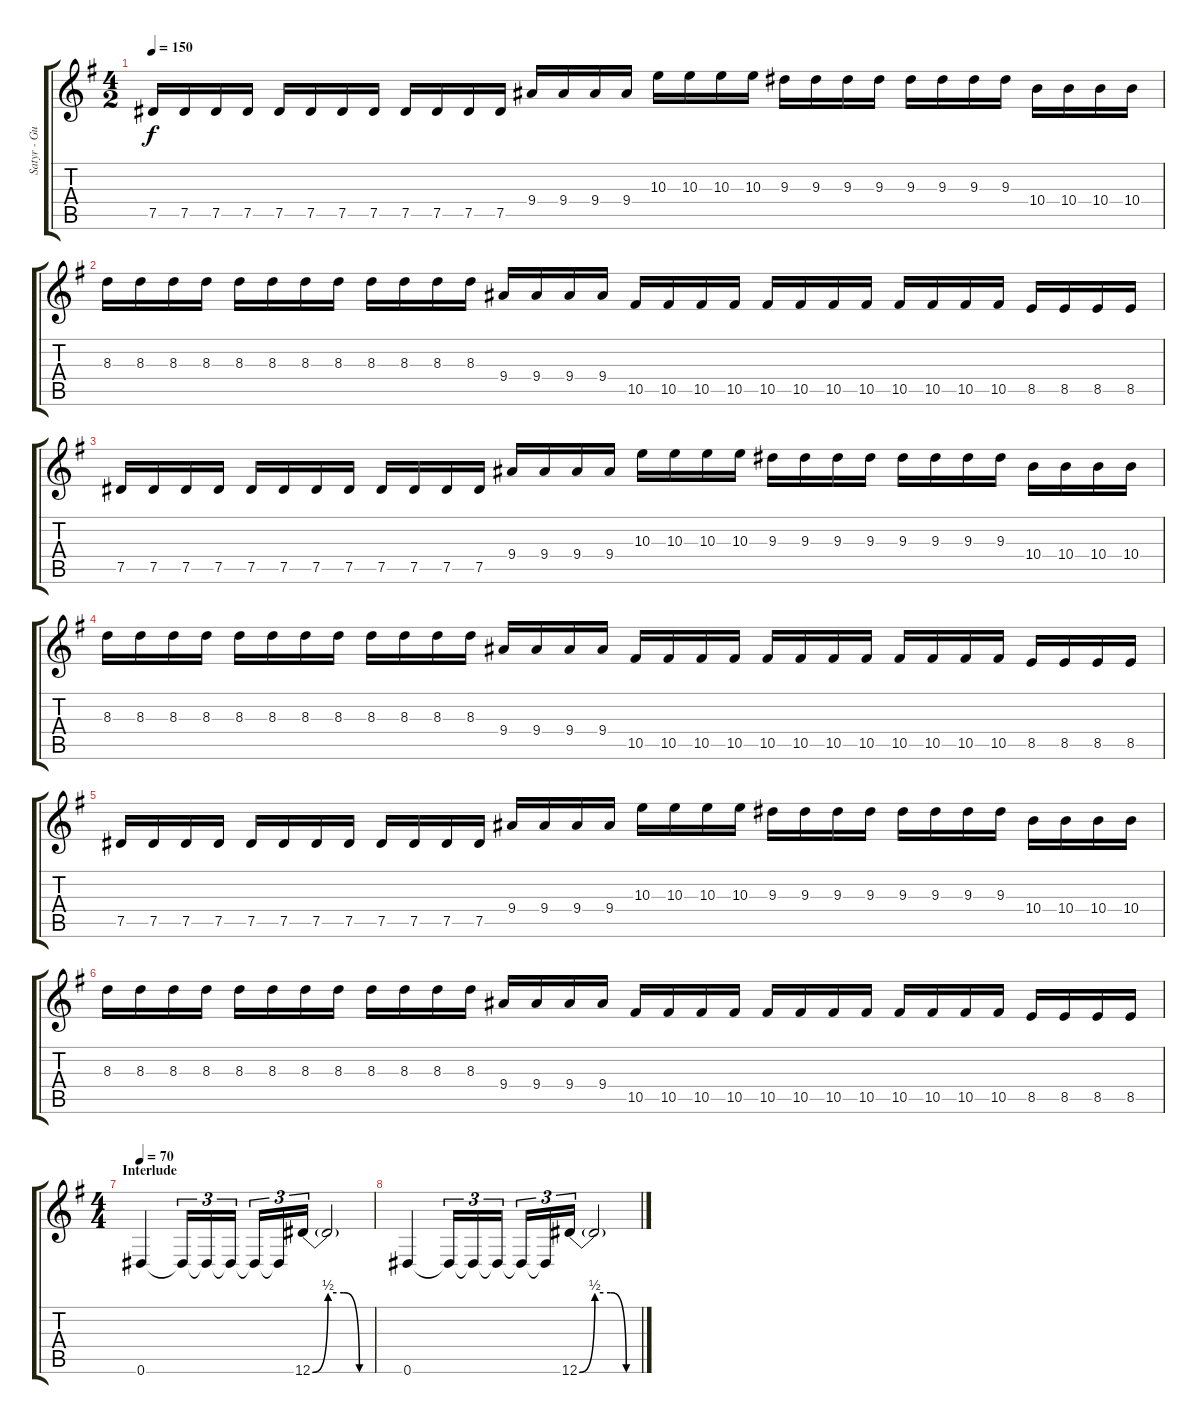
\track ("Satyr - Guitar I" "Satyr - Gu") {instrument distortionguitar}
\staff {score tabs}
\tuning (Eb4 Bb3 Gb3 Db3 Ab2 Eb2) {hide}
\ts (4 2)
\tempo 150
\clef g2
\ks eminor
7.5.16{dy f} 7.5.16 7.5.16 7.5.16 7.5.16 7.5.16 7.5.16 7.5.16 7.5.16 7.5.16 7.5.16 7.5.16 9.4.16 9.4.16 9.4.16 9.4.16 10.3.16 10.3.16 10.3.16 10.3.16 9.3.16 9.3.16 9.3.16 9.3.16 9.3.16 9.3.16 9.3.16 9.3.16 10.4.16 10.4.16 10.4.16 10.4.16 |
8.3.16 8.3.16 8.3.16 8.3.16 8.3.16 8.3.16 8.3.16 8.3.16 8.3.16 8.3.16 8.3.16 8.3.16 9.4.16 9.4.16 9.4.16 9.4.16 10.5.16 10.5.16 10.5.16 10.5.16 10.5.16 10.5.16 10.5.16 10.5.16 10.5.16 10.5.16 10.5.16 10.5.16 8.5.16 8.5.16 8.5.16 8.5.16 |
7.5.16 7.5.16 7.5.16 7.5.16 7.5.16 7.5.16 7.5.16 7.5.16 7.5.16 7.5.16 7.5.16 7.5.16 9.4.16 9.4.16 9.4.16 9.4.16 10.3.16 10.3.16 10.3.16 10.3.16 9.3.16 9.3.16 9.3.16 9.3.16 9.3.16 9.3.16 9.3.16 9.3.16 10.4.16 10.4.16 10.4.16 10.4.16 |
8.3.16 8.3.16 8.3.16 8.3.16 8.3.16 8.3.16 8.3.16 8.3.16 8.3.16 8.3.16 8.3.16 8.3.16 9.4.16 9.4.16 9.4.16 9.4.16 10.5.16 10.5.16 10.5.16 10.5.16 10.5.16 10.5.16 10.5.16 10.5.16 10.5.16 10.5.16 10.5.16 10.5.16 8.5.16 8.5.16 8.5.16 8.5.16 |
7.5.16 7.5.16 7.5.16 7.5.16 7.5.16 7.5.16 7.5.16 7.5.16 7.5.16 7.5.16 7.5.16 7.5.16 9.4.16 9.4.16 9.4.16 9.4.16 10.3.16 10.3.16 10.3.16 10.3.16 9.3.16 9.3.16 9.3.16 9.3.16 9.3.16 9.3.16 9.3.16 9.3.16 10.4.16 10.4.16 10.4.16 10.4.16 |
8.3.16 8.3.16 8.3.16 8.3.16 8.3.16 8.3.16 8.3.16 8.3.16 8.3.16 8.3.16 8.3.16 8.3.16 9.4.16 9.4.16 9.4.16 9.4.16 10.5.16 10.5.16 10.5.16 10.5.16 10.5.16 10.5.16 10.5.16 10.5.16 10.5.16 10.5.16 10.5.16 10.5.16 8.5.16 8.5.16 8.5.16 8.5.16 |
\ts (4 4)
\section ("" "Interlude")
\tempo 70
0.6.4 0.6{t}.16{tu (3 2)} 0.6{t}.16{tu (3 2)} 0.6{t}.16{tu (3 2)} 0.6{t}.16{tu (3 2)} 0.6{t}.16{tu (3 2)} 12.6{be (custom 0 0 15 2 30 2 45 0 60 0)}.16{tu (3 2)} 12.6{t}.2 |
0.6.4 0.6{t}.16{tu (3 2)} 0.6{t}.16{tu (3 2)} 0.6{t}.16{tu (3 2)} 0.6{t}.16{tu (3 2)} 0.6{t}.16{tu (3 2)} 12.6{be (custom 0 0 15 2 30 2 45 0 60 0)}.16{tu (3 2)} 12.6{t}.2
